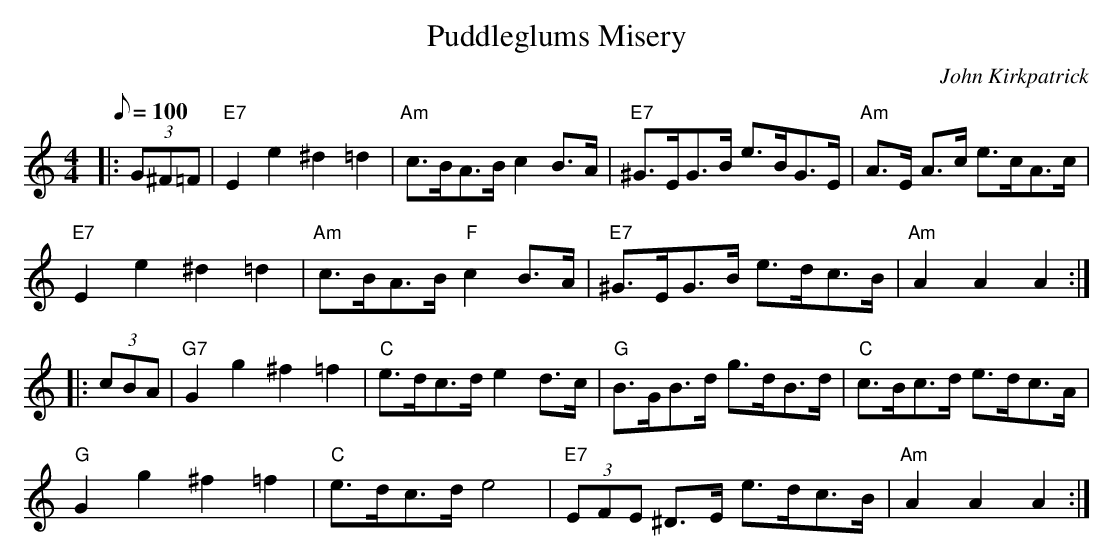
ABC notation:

X:1
T:Puddleglums Misery
M:4/4
L:1/8
Q:100
C:John Kirkpatrick
K:C
|:(3G^F=F|"E7"E2 e2 ^d2 =d2|"Am"c>BA>B c2 B>A|"E7"^G>EG>B e>BG>E|"Am"A>E
A>c e>cA>c|!
"E7"E2e2^d2=d2|"Am"c>BA>B "F"c2 B>A|"E7"^G>EG>B e>dc>B|"Am"A2A2A2:|!
|:(3cBA|"G7"G2 g2 ^f2 =f2|"C"e>dc>d e2 d>c|"G"B>GB>d g>dB>d|"C"c>Bc>d e>dc>A|!
"G"G2 g2 ^f2 =f2|"C"e>dc>de4|"E7"(3EFE ^D>E e>dc>B|"Am"A2 A2 A2:|!
